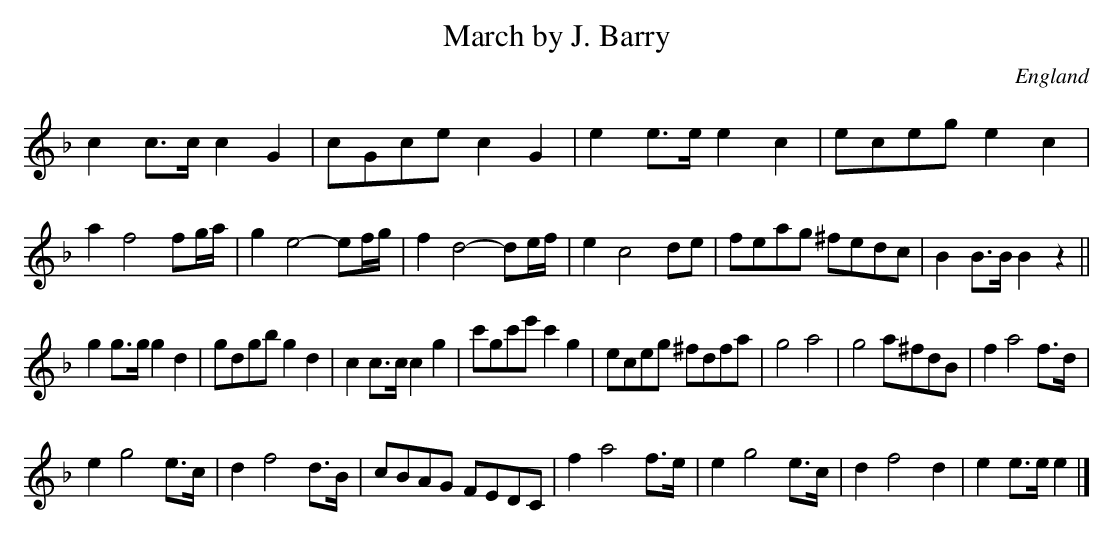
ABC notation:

X:1
T:March by J. Barry
L:1/8
O:England
K:F
c2c>c c2G2 | cGce c2G2   | e2e>e e2c2  | eceg e2c2 |
a2f4 fg/a/ | g2e4- ef/g/ | f2d4- de/f/ | e2c4 de |\
feag ^fedc | B2B>B B2z2 ||
g2g>g g2d2 | gdgb g2d2 | c2c>c c2g2  | c'gc'e' c'2g2 | \
eceg ^fdfa | g4   a4   | g4    a^fdB | f2a4 f>d |
e2g4 e>c   | d2f4 d>B  | cBAG  FEDC  | f2a4 f>e | \
e2g4 e>c   | d2f4 d2   | e2e>e e2 |]
